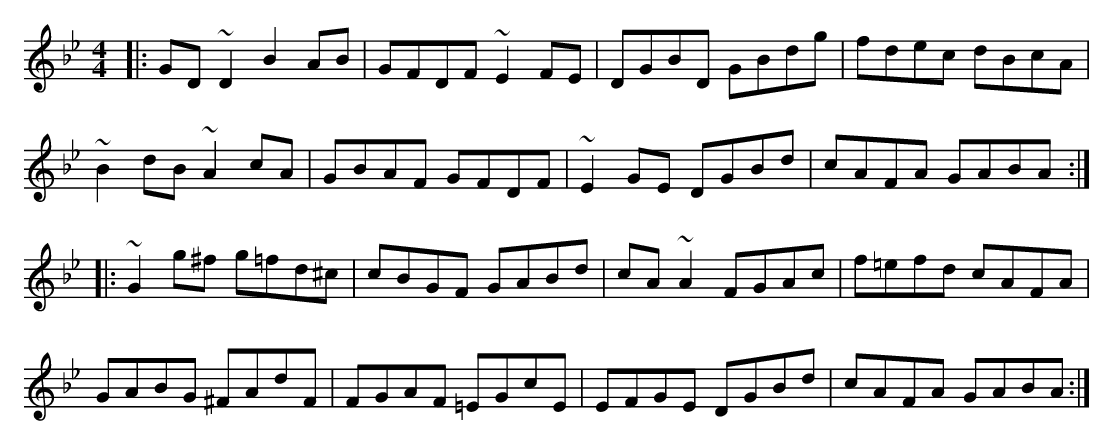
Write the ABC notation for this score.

X:1
M:4/4
K:Gmin
|:GD~D2 B2AB|GFDF ~E2FE|DGBD GBdg|fdec dBcA|
~B2dB ~A2cA|GBAF GFDF|~E2GE DGBd|cAFA GABA:|
|:~G2g^f g=fd^c|cBGF GABd|cA~A2 FGAc|f=efd cAFA|
GABG ^FAdF|FGAF =EGcE|EFGE DGBd|cAFA GABA:|
